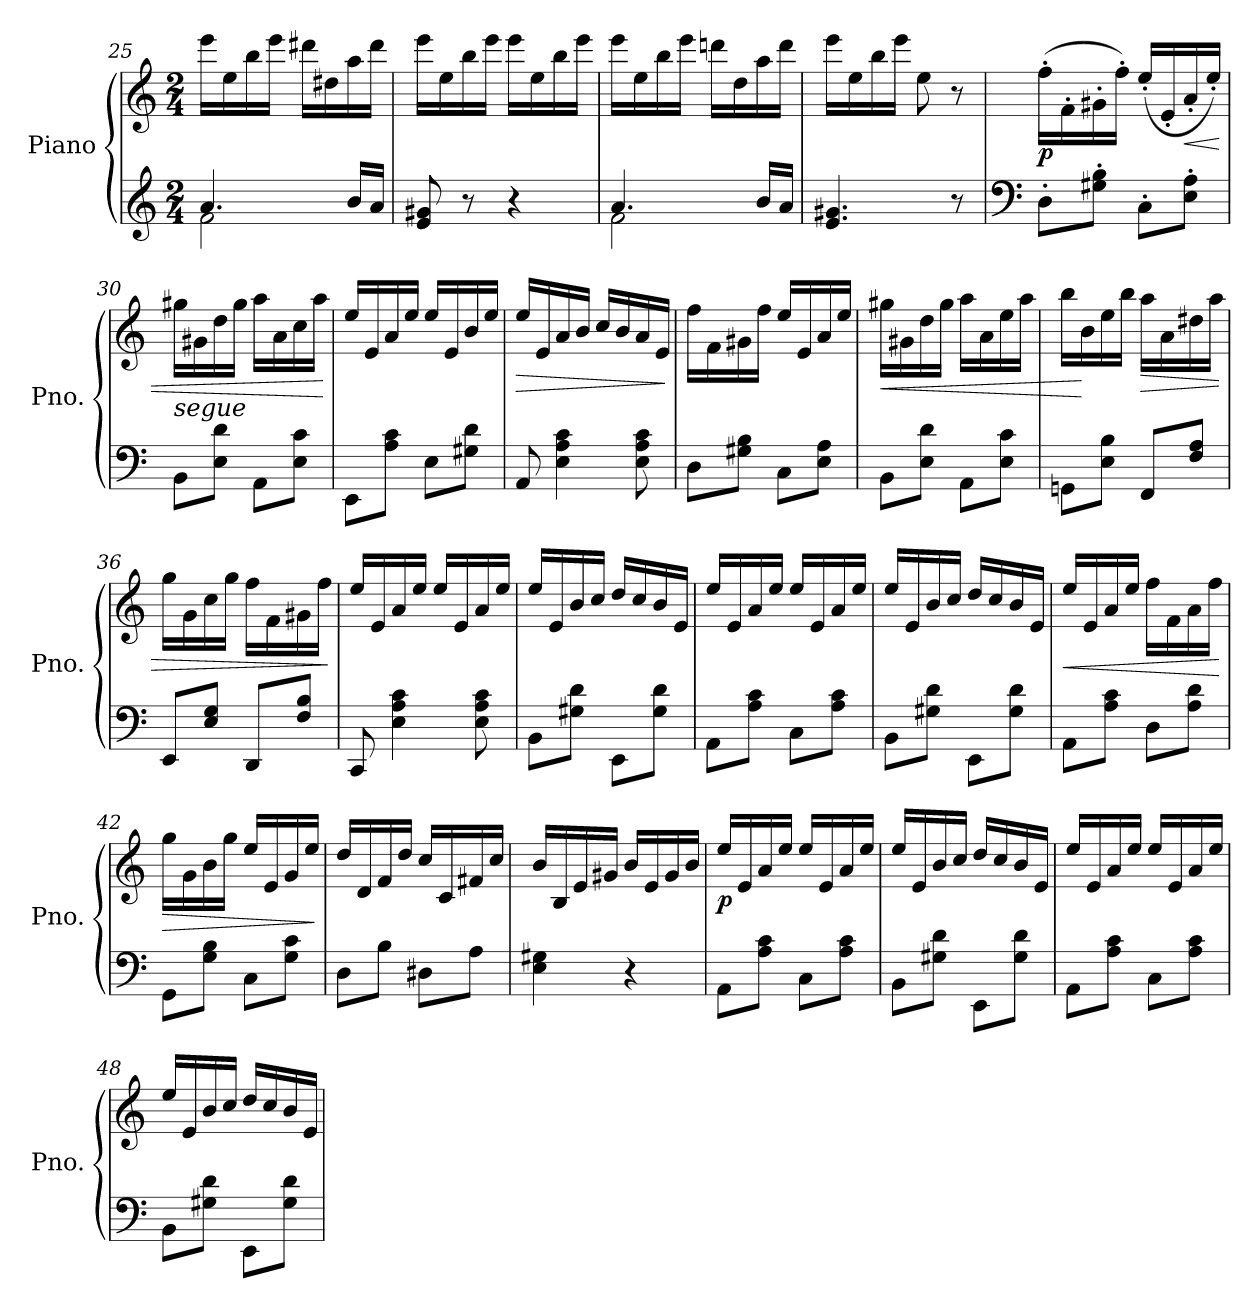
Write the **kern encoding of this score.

**kern	**kern	**dynam
*part1	*part1	*part1
*staff2	*staff1	*staff1/2
*I"Piano	*	*
*I'Pno.	*	*
!!LO:PB:g=z
*clefG2	*clefG2	*
*k[]	*k[]	*
*M2/4	*M2/4	*
=25	=25	=25
*^	*	*
4.a/	2f<\	16eee\LL	.
.	.	16ee\	.
.	.	16bb\	.
.	.	16eee\JJ	.
.	.	16ddd#X\LL	.
.	.	16dd#X\	.
16b/LL	.	16aa\	.
16a/JJ	.	16ddd#\JJ	.
*v	*v	*	*
=26	=26	=26
8e/ 8g#X/	16eee\LL	.
.	16ee\	.
8r	16bb\	.
.	16eee\JJ	.
4r	16eee\LL	.
.	16ee\	.
.	16bb\	.
.	16eee\JJ	.
=27	=27	=27
*^	*	*
4.a/	2f<\	16eee\LL	.
.	.	16ee\	.
.	.	16bb\	.
.	.	16eee\JJ	.
.	.	16dddn\LL	.
.	.	16dd\	.
16b/LL	.	16aa\	.
16a/JJ	.	16ddd\JJ	.
*v	*v	*	*
=28	=28	=28
4.e/ 4.g#X/	16eee\LL	.
.	16ee\	.
.	16bb\	.
.	16eee\JJ	.
.	8ee\	.
8r	8r	.
!!LO:LB:g=z
=29	=29	=29
*clefF4	*	*
!	!	!LO:DY:b
8D'\L	(>16ff'\LL	p
.	16f'\	.
8G#X\' 8B\'J	16g#X'\	.
.	16ff'\JJ)	.
8C'\L	(<16ee'/LL	.
.	16e'/	.
!	!	!LO:HP:b
8E\' 8A\'J	16a'/	<
.	16ee'/JJ)	.
=30	=30	=30
!	!LO:TX:b:i:t=segue	!
8BB\L	16gg#X\LL	.
.	16g#X\	.
8E\ 8d\J	16dd\	.
.	16gg#\JJ	.
8AA\L	16aa\LL	.
.	16a\	.
8E\ 8c\J	16cc\	.
.	16aa\JJ	.
.	.	[
=31	=31	=31
8EE\L	16ee/LL	.
.	16e/	.
8A\ 8c\J	16a/	.
.	16ee/JJ	.
8E\L	16ee/LL	.
.	16e/	.
8G#X\ 8d\J	16b/	.
.	16ee/JJ	.
=32	=32	=32
!	!	!LO:HP:b
8AA/	16ee/LL	>
.	16e/	.
4E\ 4A\ 4c\	16a/	.
.	16b/JJ	.
.	16cc/LL	.
.	16b/	.
8E\ 8A\ 8c\	16a/	.
.	16e/JJ	.
.	.	]
=33	=33	=33
8D\L	16ff\LL	.
.	16f\	.
8G#X\ 8B\J	16g#X\	.
.	16ff\JJ	.
8C\L	16ee/LL	.
.	16e/	.
8E\ 8A\J	16a/	.
.	16ee/JJ	.
!!LO:LB:g=z
=34	=34	=34
!	!	!LO:HP:b
8BB\L	16gg#X\LL	<
.	16g#X\	.
8E\ 8d\J	16dd\	.
.	16gg#\JJ	.
8AA\L	16aa\LL	.
.	16a\	.
8E\ 8c\J	16ee\	.
.	16aa\JJ	.
=35	=35	=35
8GGn\L	16bb\LL	.
.	16b\	[
8E\ 8B\J	16ee\	.
.	16bb\JJ	.
!	!	!LO:HP:b
8FF/L	16aa\LL	>
.	16a\	.
8F/ 8A/J	16dd#X\	.
.	16aa\JJ	.
=36	=36	=36
8EE/L	16gg\LL	.
.	16g\	.
8E/ 8G/J	16cc\	.
.	16gg\JJ	.
8DD/L	16ff\LL	.
.	16f\	.
8F/ 8B/J	16g#X\	.
.	16ff\JJ	.
.	.	]
=37	=37	=37
8CC/	16ee/LL	.
.	16e/	.
4E\ 4A\ 4c\	16a/	.
.	16ee/JJ	.
.	16ee/LL	.
.	16e/	.
8E\ 8A\ 8c\	16a/	.
.	16ee/JJ	.
=38	=38	=38
8BB\L	16ee/LL	.
.	16e/	.
8G#X\ 8d\J	16b/	.
.	16cc/JJ	.
8EE\L	16dd/LL	.
.	16cc/	.
8G#\ 8d\J	16b/	.
.	16e/JJ	.
!!LO:LB:g=z
=39	=39	=39
8AA\L	16ee/LL	.
.	16e/	.
8A\ 8c\J	16a/	.
.	16ee/JJ	.
8C\L	16ee/LL	.
.	16e/	.
8A\ 8c\J	16a/	.
.	16ee/JJ	.
=40	=40	=40
8BB\L	16ee/LL	.
.	16e/	.
8G#X\ 8d\J	16b/	.
.	16cc/JJ	.
8EE\L	16dd/LL	.
.	16cc/	.
8G#\ 8d\J	16b/	.
.	16e/JJ	.
=41	=41	=41
!	!	!LO:HP:b
8AA\L	16ee/LL	<
.	16e/	.
8A\ 8c\J	16a/	.
.	16ee/JJ	.
8D\L	16ff\LL	.
.	16f\	.
8A\ 8d\J	16a\	.
.	16ff\JJ	.
.	.	[
=42	=42	=42
!	!	!LO:HP:b
8GG\L	16gg\LL	>
.	16g\	.
8G\ 8B\J	16b\	.
.	16gg\JJ	.
8C\L	16ee/LL	.
.	16e/	.
8G\ 8c\J	16g/	.
.	16ee/JJ	.
.	.	]
=43	=43	=43
8D\L	16dd/LL	.
.	16d/	.
8B\J	16f/	.
.	16dd/JJ	.
8D#X\L	16cc/LL	.
.	16c/	.
8A\J	16f#X/	.
.	16cc/JJ	.
!!LO:LB:g=z
=44	=44	=44
4E\ 4G#X\	16b/LL	.
.	16B/	.
.	16e/	.
.	16g#X/JJ	.
4r	16b/LL	.
.	16e/	.
.	16g#/	.
.	16b/JJ	.
=45	=45	=45
!	!	!LO:DY:b
8AA\L	16ee/LL	p
.	16e/	.
8A\ 8c\J	16a/	.
.	16ee/JJ	.
8C\L	16ee/LL	.
.	16e/	.
8A\ 8c\J	16a/	.
.	16ee/JJ	.
=46	=46	=46
8BB\L	16ee/LL	.
.	16e/	.
8G#X\ 8d\J	16b/	.
.	16cc/JJ	.
8EE\L	16dd/LL	.
.	16cc/	.
8G#\ 8d\J	16b/	.
.	16e/JJ	.
=47	=47	=47
8AA\L	16ee/LL	.
.	16e/	.
8A\ 8c\J	16a/	.
.	16ee/JJ	.
8C\L	16ee/LL	.
.	16e/	.
8A\ 8c\J	16a/	.
.	16ee/JJ	.
=48	=48	=48
8BB\L	16ee/LL	.
.	16e/	.
8G#X\ 8d\J	16b/	.
.	16cc/JJ	.
8EE\L	16dd/LL	.
.	16cc/	.
8G#\ 8d\J	16b/	.
.	16e/JJ	.
=	=	=
*-	*-	*-
